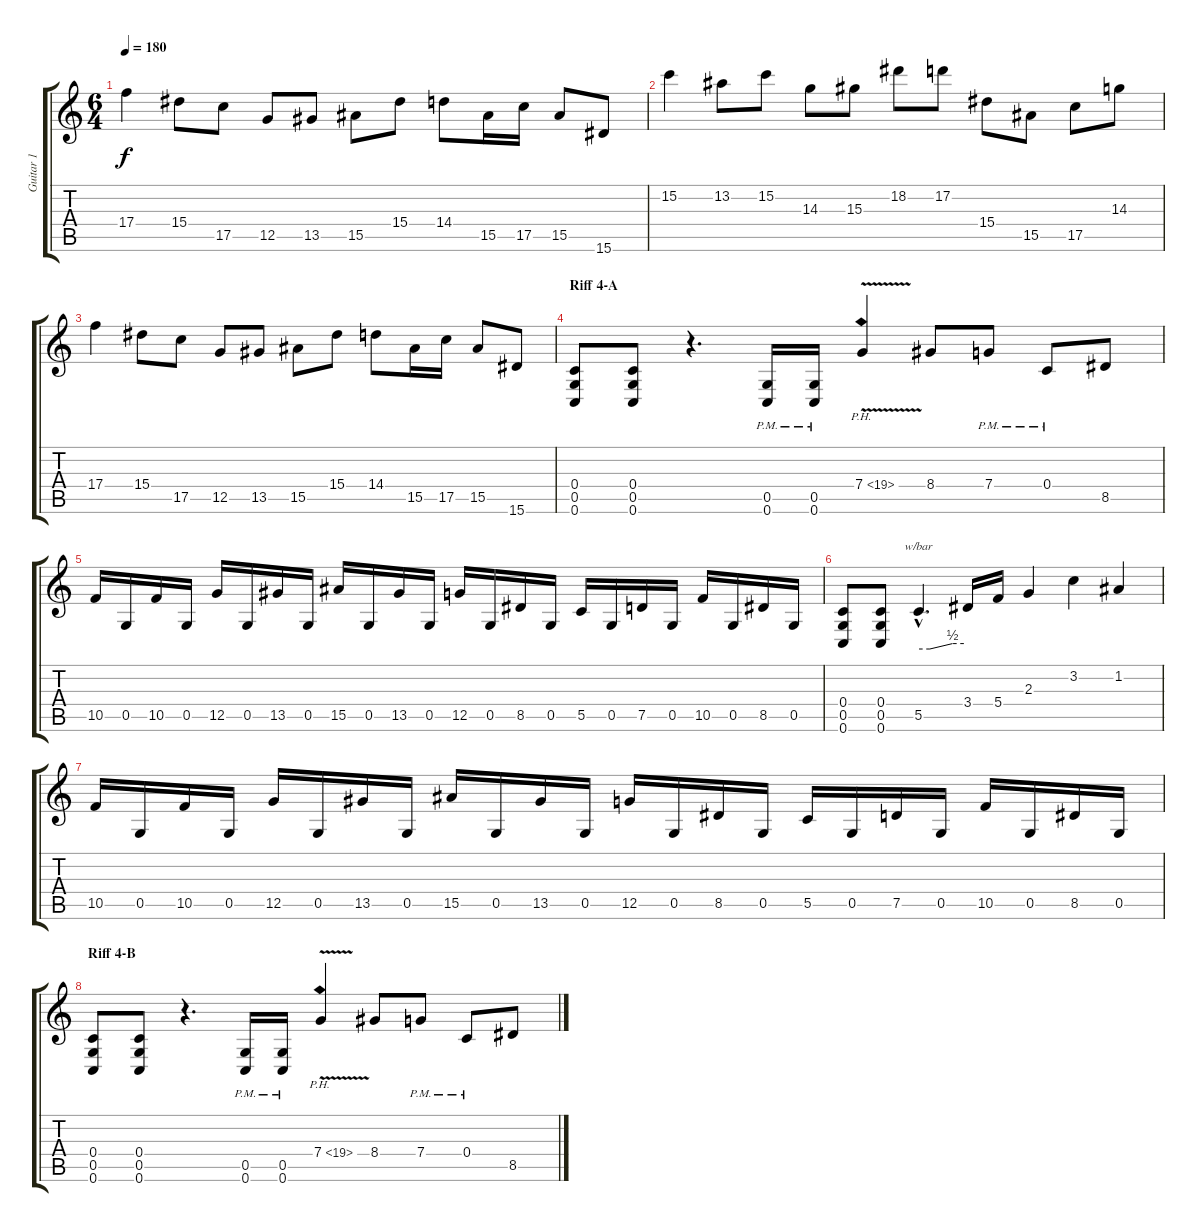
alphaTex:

\track ("Guitar 1" "Guitar 1") {instrument distortionguitar}
\staff {score tabs}
\tuning (D4 A3 F3 C3 G2 C2) {hide}
\ts (6 4)
\tempo 180
\clef g2
\ks c
17.4.4{dy f} 15.4.8 17.5.8 12.5.8 13.5.8 15.5.8 15.4.8 14.4.8 15.5.16 17.5.16 15.5.8 15.6.8 |
15.2.4 13.2.8 15.2.8 14.3.8 15.3.8 18.2.8 17.2.8 15.4.8 15.5.8 17.5.8 14.3.8 |
17.4.4 15.4.8 17.5.8 12.5.8 13.5.8 15.5.8 15.4.8 14.4.8 15.5.16 17.5.16 15.5.8 15.6.8 |
\section ("" "Riff 4-A")
(0.4 0.5 0.6).8 (0.4 0.5 0.6).8 r.4{d} (0.5{pm} 0.6{pm}).16 (0.5{pm} 0.6{pm}).16 7.4{ph 12 v}.4 8.4.8 7.4{pm}.8 0.4{pm}.8 8.5.8 |
10.5.16 0.5.16 10.5.16 0.5.16 12.5.16 0.5.16 13.5.16 0.5.16 15.5.16 0.5.16 13.5.16 0.5.16 12.5.16 0.5.16 8.5.16 0.5.16 5.5.16 0.5.16 7.5.16 0.5.16 10.5.16 0.5.16 8.5.16 0.5.16 |
(0.4 0.5 0.6).8 (0.4 0.5 0.6).8 5.5{hac}.4{d tbe (custom default 0 0 15 0 45 2 60 2)} 3.4.16 5.4.16 2.3.4 3.2.4 1.2.4 |
10.5.16 0.5.16 10.5.16 0.5.16 12.5.16 0.5.16 13.5.16 0.5.16 15.5.16 0.5.16 13.5.16 0.5.16 12.5.16 0.5.16 8.5.16 0.5.16 5.5.16 0.5.16 7.5.16 0.5.16 10.5.16 0.5.16 8.5.16 0.5.16 |
\section ("" "Riff 4-B")
(0.4 0.5 0.6).8 (0.4 0.5 0.6).8 r.4{d} (0.5{pm} 0.6{pm}).16 (0.5{pm} 0.6{pm}).16 7.4{ph 12 v}.4 8.4.8 7.4{pm}.8 0.4{pm}.8 8.5.8
